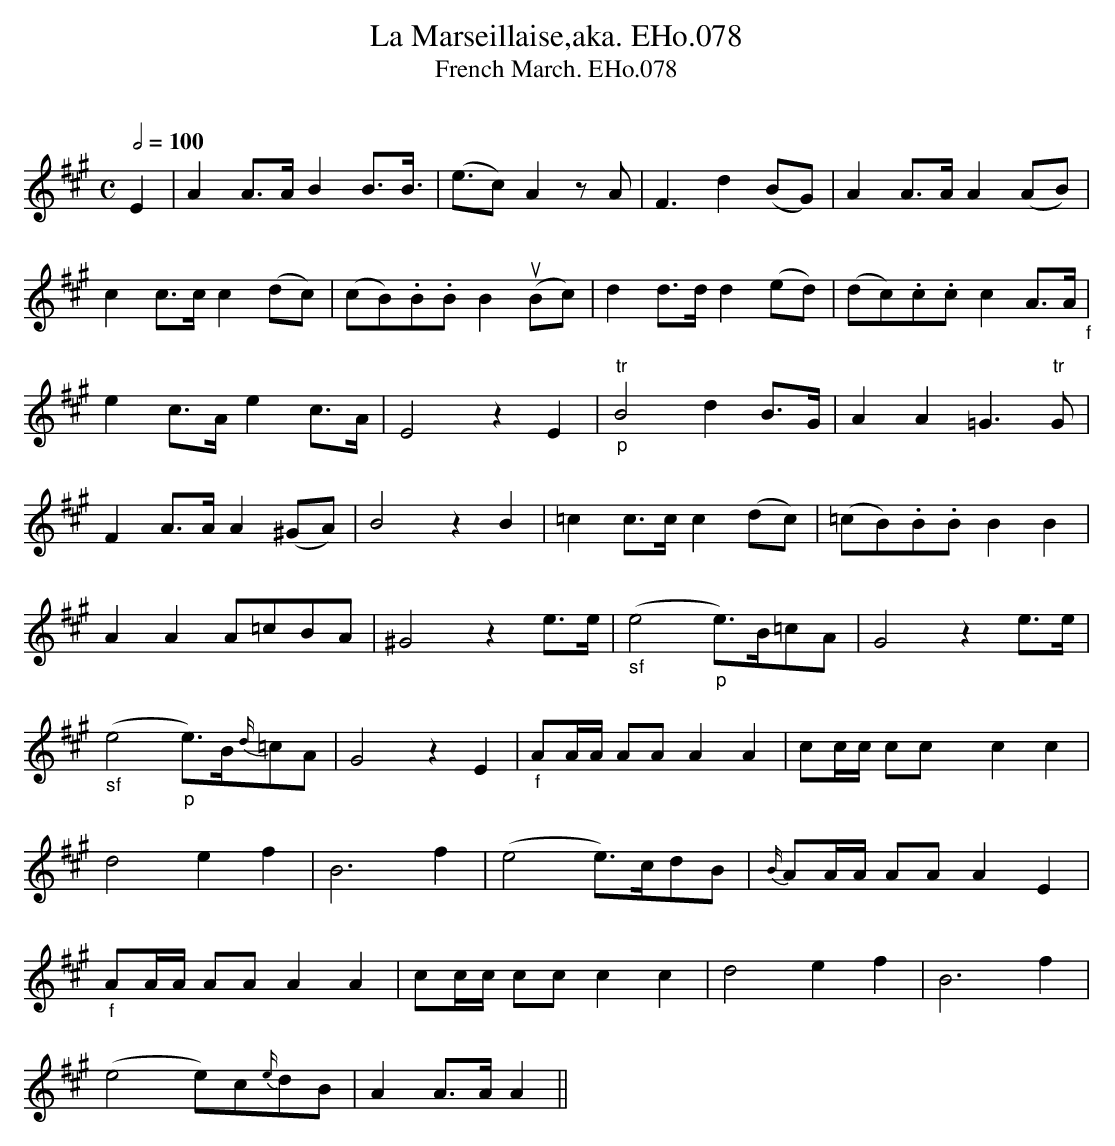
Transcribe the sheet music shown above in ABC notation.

X:1
T:La Marseillaise,aka. EHo.078
T:French March. EHo.078
M:C
L:1/8
Q:1/2=100
O:
K:A
E2 | A2 A>A B2 B>B | (>e3c) A2zA | F2>d4(BG) | A2A>A A2(AB) |
c2c>c c2(dc) | (cB).B.B B2 (turnBc) | d2d>d d2 (ed) | (dc).c.c c2 A>A"_f" |
e2c>A e2c>A | E4z2E2 | "_p""tr"B4 d2B>G | A2A2 =G3"tr"G |
F2A>A A2(^GA) | B4z2B2 | =c2c>c c2(dc) | (=cB).B.B B2B2 |
A2A2 A=cBA | ^G4z2e>e | "_sf"(e4"_p"e)>B=cA | G4z2e>e |
"_sf"(e4"_p"e)>B{d/}=cA | G4z2E2 | "_f"AA/A/ AA A2A2 | cc/c/ cc xc2c2 |
d4e2f2 | B6f2 | (e4e)>cdB | {B/}AA/A/ AA A2E2 |
"_f" AA/A/ AA A2A2 | cc/c/ cc c2c2 | d4e2f2 | B6f2 |
(e4e)c{e/}dB | A2A>AA2 ||
